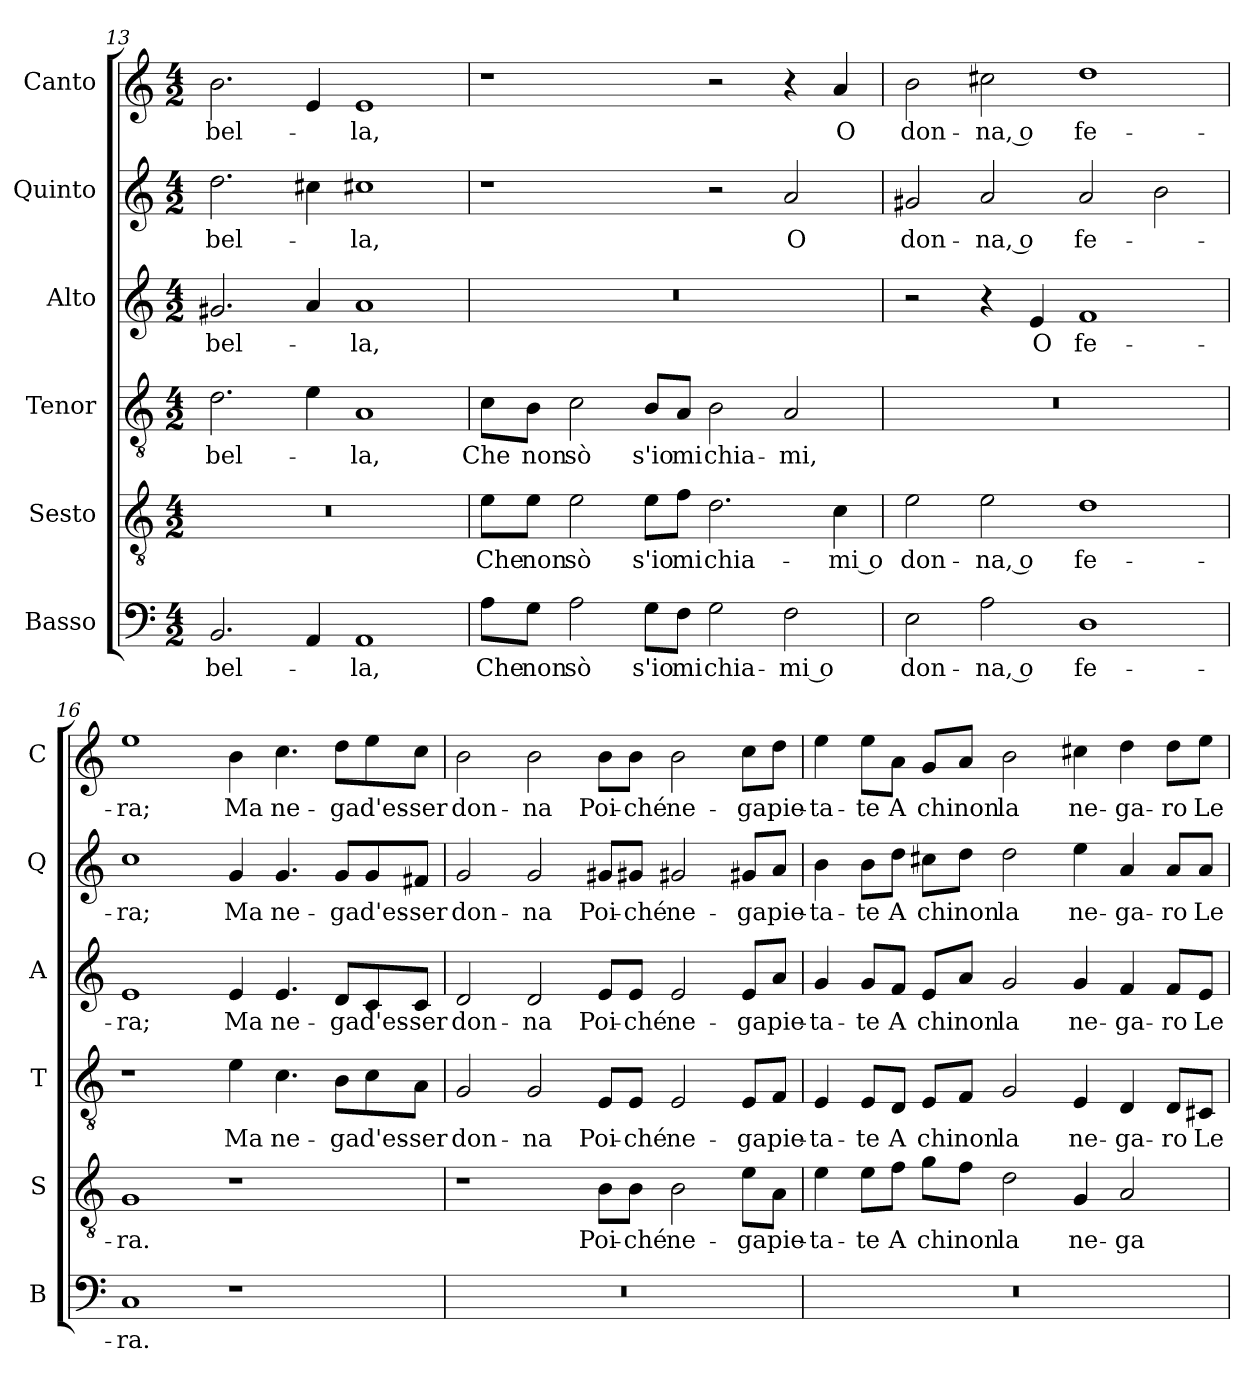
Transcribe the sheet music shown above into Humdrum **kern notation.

**kern	**text	**kern	**text	**kern	**text	**kern	**text	**kern	**text	**kern	**text
*part6	*part6	*part5	*part5	*part4	*part4	*part3	*part3	*part2	*part2	*part1	*part1
*staff6	*staff6	*staff5	*staff5	*staff4	*staff4	*staff3	*staff3	*staff2	*staff2	*staff1	*staff1
*I"Basso	*	*I"Sesto	*	*I"Tenor	*	*I"Alto	*	*I"Quinto	*	*I"Canto	*
*I'B	*	*I'S	*	*I'T	*	*I'A	*	*I'Q	*	*I'C	*
*clefF4	*	*clefGv2	*	*clefGv2	*	*clefG2	*	*clefG2	*	*clefG2	*
*k[]	*	*k[]	*	*k[]	*	*k[]	*	*k[]	*	*k[]	*
*C:	*	*C:	*	*C:	*	*C:	*	*C:	*	*C:	*
*M4/2	*	*M4/2	*	*M4/2	*	*M4/2	*	*M4/2	*	*M4/2	*
=13	=13	=13	=13	=13	=13	=13	=13	=13	=13	=13	=13
2.BB	bel-	0r	.	2.d	bel-	2.g#X	bel-	2.dd	bel-	2.b	bel-
4AA	.	.	.	4e	.	4a	.	4cc#X	.	4e	.
1AA	-la,	.	.	1A	-la,	1a	-la,	1cc#X	-la,	1e	-la,
=14	=14	=14	=14	=14	=14	=14	=14	=14	=14	=14	=14
8AL	Che	8eL	Che	8cL	Che	0r	.	1r	.	1r	.
8GJ	non	8eJ	non	8BJ	non	.	.	.	.	.	.
2A	sò	2e	sò	2c	sò	.	.	.	.	.	.
8GL	s'io	8eL	s'io	8BL	s'io	.	.	.	.	.	.
8FJ	mi	8fJ	mi	8AJ	mi	.	.	.	.	.	.
2G	chia-	2.d	chia-	2B	chia-	.	.	2r	.	2r	.
2F	-mi o	.	.	2A	-mi,	.	.	2a	O	4r	.
.	.	4c	-mi o	.	.	.	.	.	.	4a	O
=15	=15	=15	=15	=15	=15	=15	=15	=15	=15	=15	=15
2E	don-	2e	don-	0r	.	2r	.	2g#X	don-	2b	don-
2A	-na, o	2e	-na, o	.	.	4r	.	2a	-na, o	2cc#X	-na, o
.	.	.	.	.	.	4e	O	.	.	.	.
1D	fe-	1d	fe-	.	.	1f	fe-	2a	fe-	1dd	fe-
.	.	.	.	.	.	.	.	2b	.	.	.
=16	=16	=16	=16	=16	=16	=16	=16	=16	=16	=16	=16
1C	-ra.	1G	-ra.	1r	.	1e	-ra;	1cc	-ra;	1ee	-ra;
1r	.	1r	.	4e	Ma	4e	Ma	4g	Ma	4b	Ma
.	.	.	.	4.c	ne-	4.e	ne-	4.g	ne-	4.cc	ne-
.	.	.	.	8BL	-ga	8dL	-ga	8gL	-ga	8ddL	-ga
.	.	.	.	8c	d'es-	8c	d'es-	8g	d'es-	8ee	d'es-
.	.	.	.	8AJ	-ser	8cJ	-ser	8f#XJ	-ser	8ccJ	-ser
=17	=17	=17	=17	=17	=17	=17	=17	=17	=17	=17	=17
0r	.	1r	.	2G	don-	2d	don-	2g	don-	2b	don-
.	.	.	.	2G	-na	2d	-na	2g	-na	2b	-na
.	.	8BL	Poi-	8EL	Poi-	8eL	Poi-	8g#XL	Poi-	8bL	Poi-
.	.	8BJ	-ché	8EJ	-ché	8eJ	-ché	8g#XJ	-ché	8bJ	-ché
.	.	2B	ne-	2E	ne-	2e	ne-	2g#X	ne-	2b	ne-
.	.	8eL	-ga	8EL	-ga	8eL	-ga	8g#XL	-ga	8ccL	-ga
.	.	8AJ	pie-	8FJ	pie-	8aJ	pie-	8aJ	pie-	8ddJ	pie-
=18	=18	=18	=18	=18	=18	=18	=18	=18	=18	=18	=18
0r	.	4e	-ta-	4E	-ta-	4g	-ta-	4b	-ta-	4ee	-ta-
.	.	8eL	-te	8EL	-te	8gL	-te	8bL	-te	8eeL	-te
.	.	8fJ	A	8DJ	A	8fJ	A	8ddJ	A	8aJ	A
.	.	8gL	chi	8EL	chi	8eL	chi	8cc#XL	chi	8gL	chi
.	.	8fJ	non	8FJ	non	8aJ	non	8ddJ	non	8aJ	non
.	.	2d	la	2G	la	2g	la	2dd	la	2b	la
.	.	4G	ne-	4E	ne-	4g	ne-	4ee	ne-	4cc#X	ne-
.	.	2A	-ga-	4D	-ga-	4f	-ga-	4a	-ga-	4dd	-ga-
.	.	.	.	8DL	-ro	8fL	-ro	8aL	-ro	8ddL	-ro
.	.	.	.	8C#XJ	Le	8eJ	Le	8aJ	Le	8eeJ	Le
=	=	=	=	=	=	=	=	=	=	=	=
*-	*-	*-	*-	*-	*-	*-	*-	*-	*-	*-	*-
